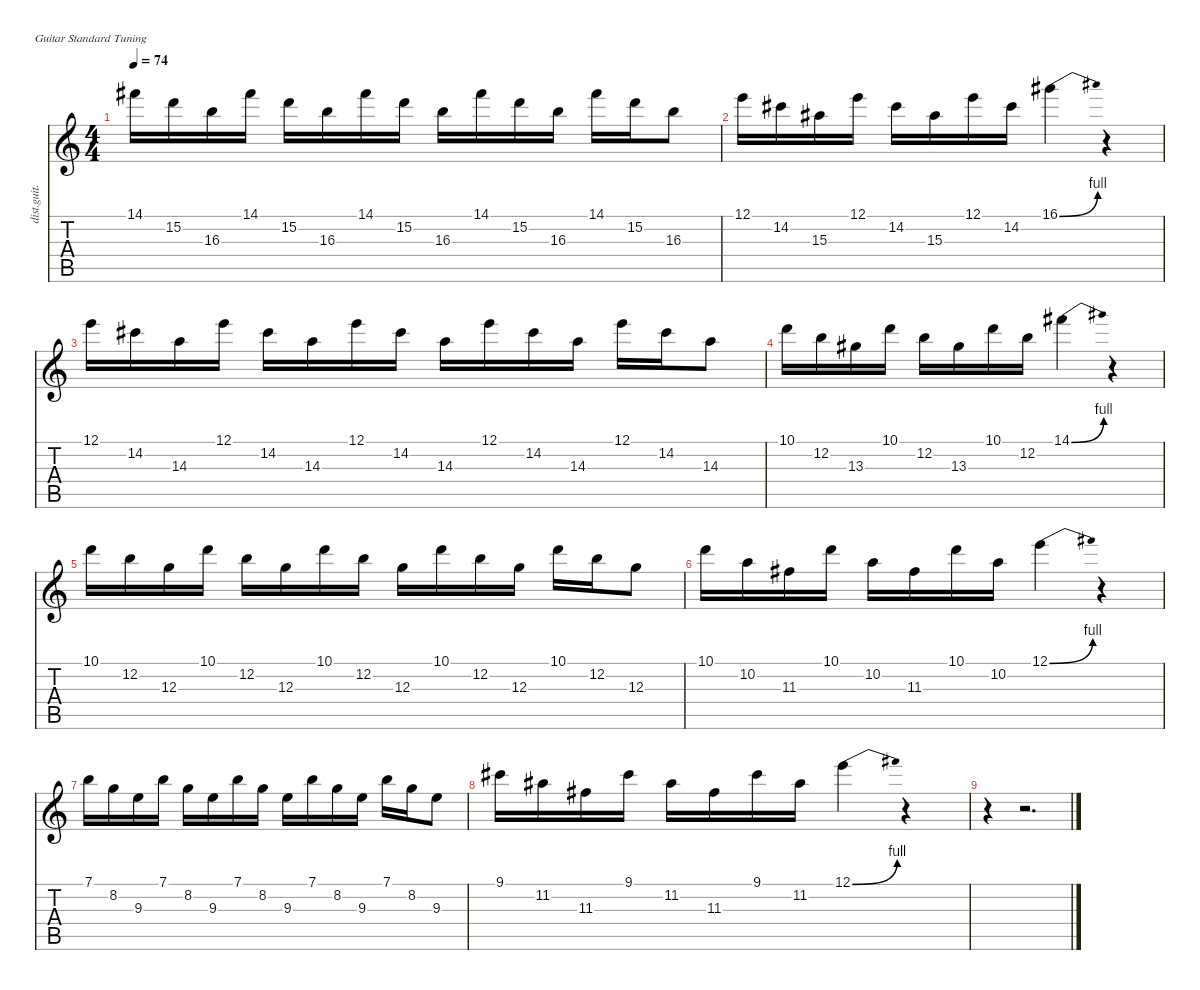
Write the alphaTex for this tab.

\defaultSystemsLayout 4
\hideDynamics
\bracketExtendMode nobrackets
\otherSystemsTrackNameOrientation horizontal
\track ("Solo Guitar #1" "dist.guit.") {instrument distortionguitar}
\staff {score tabs}
\tuning (E4 B3 G3 D3 A2 E2)
\ts (4 4)
\tempo 74
\clef g2
\ks c
14.1{acc #}.16{dy f} 15.2.16 16.3.16 14.1{acc #}.16 15.2.16 16.3.16 14.1{acc #}.16 15.2.16 16.3.16 14.1{acc #}.16 15.2.16 16.3.16 14.1{acc #}.16 15.2.16 16.3.8 |
12.1.16 14.2{acc #}.16 15.3{acc #}.16 12.1.16 14.2{acc #}.16 15.3{acc #}.16 12.1.16 14.2{acc #}.16 16.1{be (bend 0 0 7.999999799999999 4) acc #}.4 r.4 |
12.1.16 14.2{acc #}.16 14.3.16 12.1.16 14.2{acc #}.16 14.3.16 12.1.16 14.2{acc #}.16 14.3.16 12.1.16 14.2{acc #}.16 14.3.16 12.1.16 14.2{acc #}.16 14.3.8 |
10.1.16 12.2.16 13.3{acc #}.16 10.1.16 12.2.16 13.3{acc #}.16 10.1.16 12.2.16 14.1{be (bend 0 0 7.999999799999999 4) acc #}.4 r.4 |
10.1.16 12.2.16 12.3.16 10.1.16 12.2.16 12.3.16 10.1.16 12.2.16 12.3.16 10.1.16 12.2.16 12.3.16 10.1.16 12.2.16 12.3.8 |
10.1.16 10.2.16 11.3{acc #}.16 10.1.16 10.2.16 11.3{acc #}.16 10.1.16 10.2.16 12.1{be (bend 0 0 7.999999799999999 4)}.4 r.4 |
7.1.16 8.2.16 9.3.16 7.1.16 8.2.16 9.3.16 7.1.16 8.2.16 9.3.16 7.1.16 8.2.16 9.3.16 7.1.16 8.2.16 9.3.8 |
9.1{acc #}.16 11.2{acc #}.16 11.3{acc #}.16 9.1{acc #}.16 11.2{acc #}.16 11.3{acc #}.16 9.1{acc #}.16 11.2{acc #}.16 12.1{be (bend 0 0 7.999999799999999 4)}.4 r.4 |
r.4 r.2{d}
